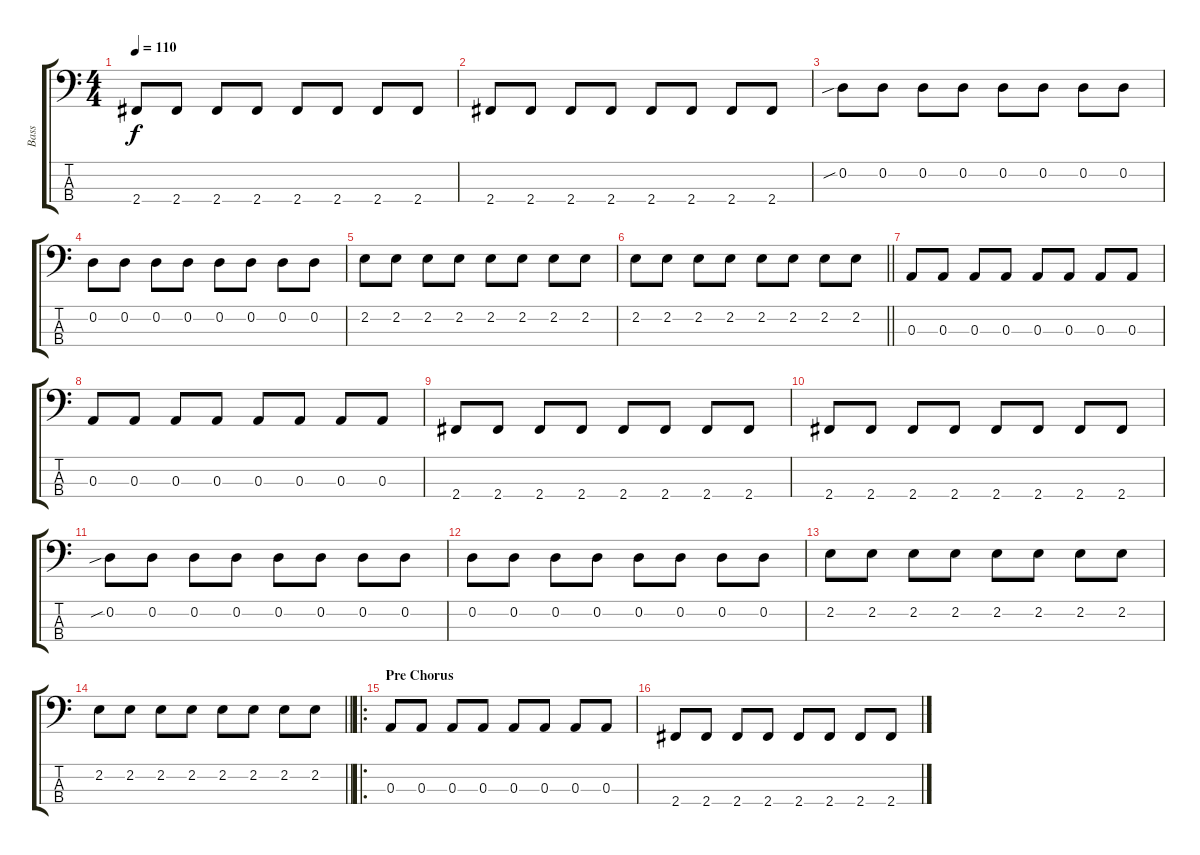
\track ("Bass" "Bass") {instrument electricbassfinger}
\staff {score tabs}
\tuning (G2 D2 A1 E1) {hide}
\ts (4 4)
\tempo 110
\clef f4
\ks c
2.4.8{dy f} 2.4.8 2.4.8 2.4.8 2.4.8 2.4.8 2.4.8 2.4.8 |
2.4.8 2.4.8 2.4.8 2.4.8 2.4.8 2.4.8 2.4.8 2.4.8 |
0.2{sib}.8 0.2.8 0.2.8 0.2.8 0.2.8 0.2.8 0.2.8 0.2.8 |
0.2.8 0.2.8 0.2.8 0.2.8 0.2.8 0.2.8 0.2.8 0.2.8 |
2.2.8 2.2.8 2.2.8 2.2.8 2.2.8 2.2.8 2.2.8 2.2.8 |
\barLineRight lightlight
2.2.8 2.2.8 2.2.8 2.2.8 2.2.8 2.2.8 2.2.8 2.2.8 |
0.3.8 0.3.8 0.3.8 0.3.8 0.3.8 0.3.8 0.3.8 0.3.8 |
0.3.8 0.3.8 0.3.8 0.3.8 0.3.8 0.3.8 0.3.8 0.3.8 |
2.4.8 2.4.8 2.4.8 2.4.8 2.4.8 2.4.8 2.4.8 2.4.8 |
2.4.8 2.4.8 2.4.8 2.4.8 2.4.8 2.4.8 2.4.8 2.4.8 |
0.2{sib}.8 0.2.8 0.2.8 0.2.8 0.2.8 0.2.8 0.2.8 0.2.8 |
0.2.8 0.2.8 0.2.8 0.2.8 0.2.8 0.2.8 0.2.8 0.2.8 |
2.2.8 2.2.8 2.2.8 2.2.8 2.2.8 2.2.8 2.2.8 2.2.8 |
\barLineRight lightlight
2.2.8 2.2.8 2.2.8 2.2.8 2.2.8 2.2.8 2.2.8 2.2.8 |
\ro
\section ("" "Pre Chorus")
0.3.8 0.3.8 0.3.8 0.3.8 0.3.8 0.3.8 0.3.8 0.3.8 |
2.4.8 2.4.8 2.4.8 2.4.8 2.4.8 2.4.8 2.4.8 2.4.8
